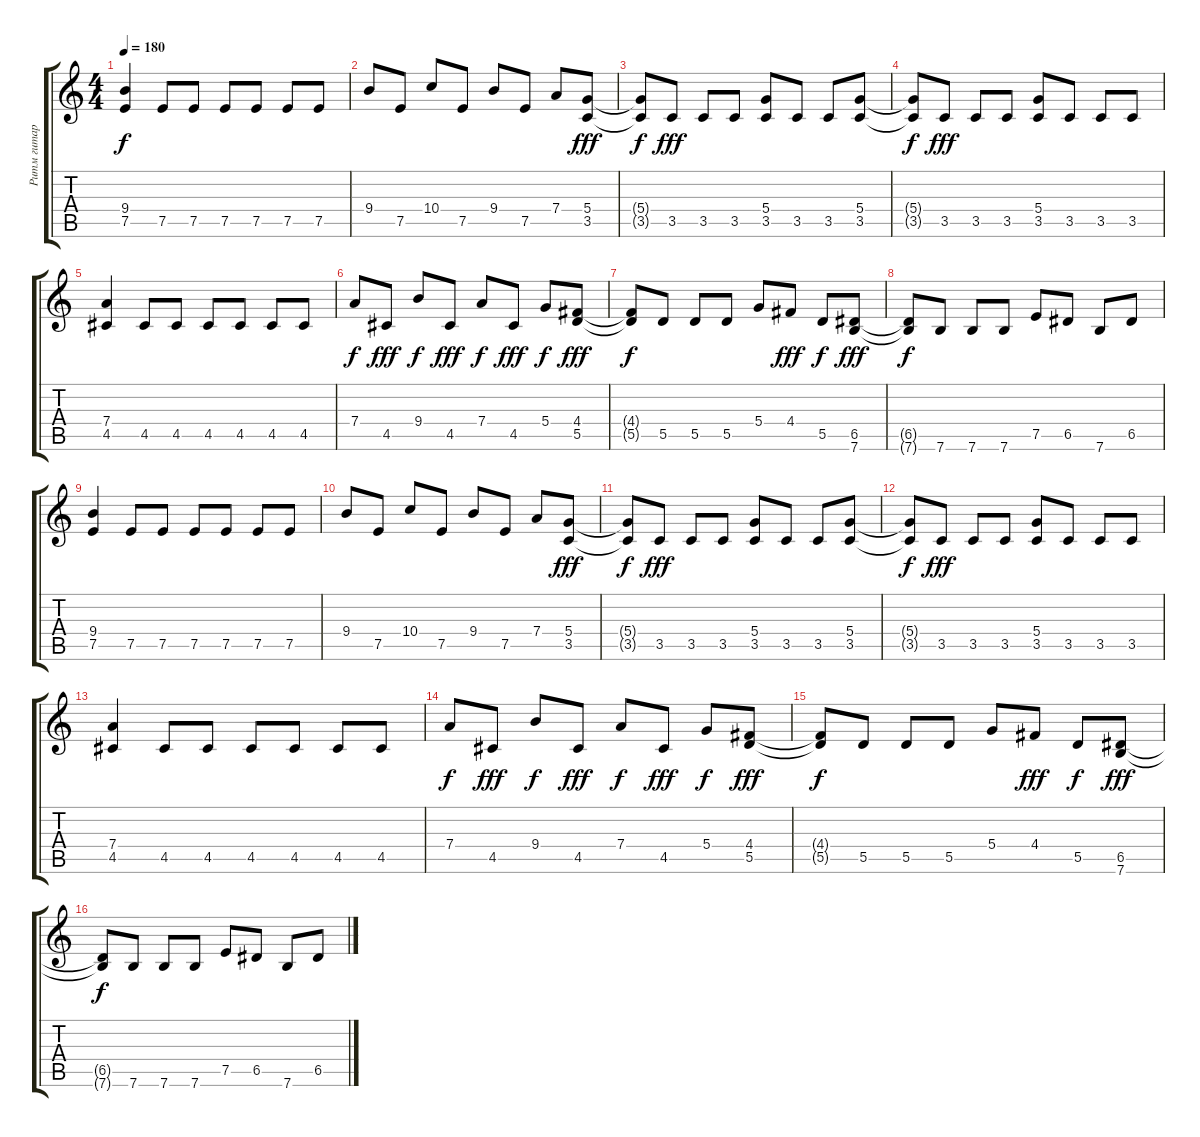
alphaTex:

\track ("Ритм гитара" "Ритм гитар") {instrument distortionguitar}
\staff {score tabs}
\tuning (E4 B3 G3 D3 A2 E2) {hide}
\ts (4 4)
\tempo 180
\clef g2
\ks c
(9.4 7.5).4{dy f} 7.5.8 7.5.8 7.5.8 7.5.8 7.5.8 7.5.8 |
9.4.8 7.5.8 10.4.8 7.5.8 9.4.8 7.5.8 7.4.8 (5.4 3.5).8{dy fff} |
(5.4{t} 3.5{t}).8{dy f} 3.5.8{dy fff} 3.5.8 3.5.8 (5.4 3.5).8 3.5.8 3.5.8 (5.4 3.5).8 |
(5.4{t} 3.5{t}).8{dy f} 3.5.8{dy fff} 3.5.8 3.5.8 (5.4 3.5).8 3.5.8 3.5.8 3.5.8 |
(7.4 4.5).4 4.5.8 4.5.8 4.5.8 4.5.8 4.5.8 4.5.8 |
7.4.8{dy f} 4.5.8{dy fff} 9.4.8{dy f} 4.5.8{dy fff} 7.4.8{dy f} 4.5.8{dy fff} 5.4.8{dy f} (4.4 5.5).8{dy fff} |
(4.4{t} 5.5{t}).8{dy f} 5.5.8 5.5.8 5.5.8 5.4.8 4.4.8{dy fff} 5.5.8{dy f} (6.5 7.6).8{dy fff} |
(6.5{t} 7.6{t}).8{dy f} 7.6.8 7.6.8 7.6.8 7.5.8 6.5.8 7.6.8 6.5.8 |
(9.4 7.5).4 7.5.8 7.5.8 7.5.8 7.5.8 7.5.8 7.5.8 |
9.4.8 7.5.8 10.4.8 7.5.8 9.4.8 7.5.8 7.4.8 (5.4 3.5).8{dy fff} |
(5.4{t} 3.5{t}).8{dy f} 3.5.8{dy fff} 3.5.8 3.5.8 (5.4 3.5).8 3.5.8 3.5.8 (5.4 3.5).8 |
(5.4{t} 3.5{t}).8{dy f} 3.5.8{dy fff} 3.5.8 3.5.8 (5.4 3.5).8 3.5.8 3.5.8 3.5.8 |
(7.4 4.5).4 4.5.8 4.5.8 4.5.8 4.5.8 4.5.8 4.5.8 |
7.4.8{dy f} 4.5.8{dy fff} 9.4.8{dy f} 4.5.8{dy fff} 7.4.8{dy f} 4.5.8{dy fff} 5.4.8{dy f} (4.4 5.5).8{dy fff} |
(4.4{t} 5.5{t}).8{dy f} 5.5.8 5.5.8 5.5.8 5.4.8 4.4.8{dy fff} 5.5.8{dy f} (6.5 7.6).8{dy fff} |
(6.5{t} 7.6{t}).8{dy f} 7.6.8 7.6.8 7.6.8 7.5.8 6.5.8 7.6.8 6.5.8
